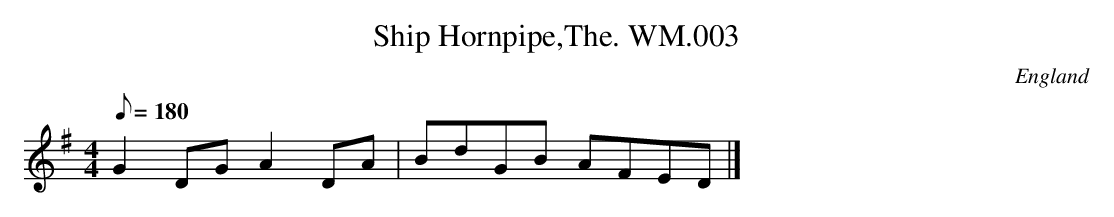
X:1
T:Ship Hornpipe,The. WM.003
M:4/4
L:1/8
Q:180
O:England
K:G
G2DGA2DA|BdGB AFED|]
